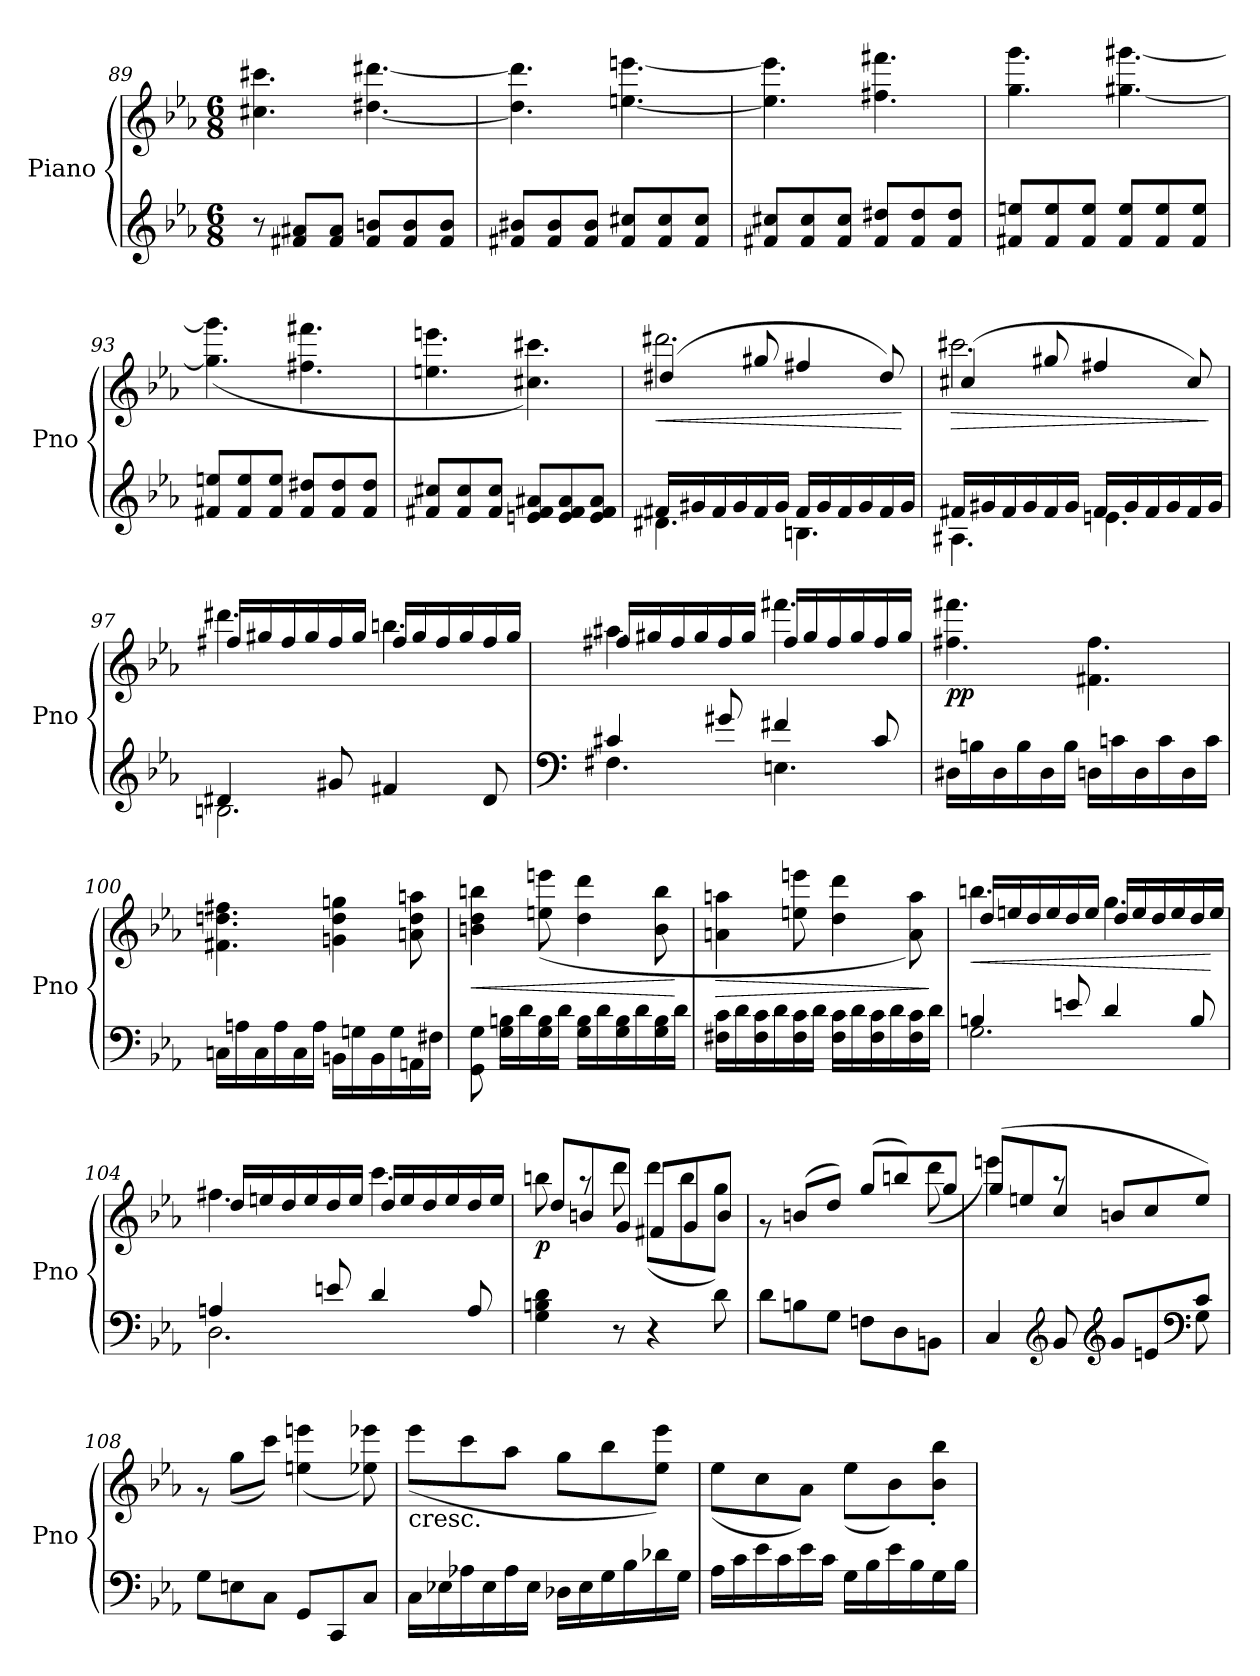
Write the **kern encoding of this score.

**kern	**kern	**dynam
*part1	*part1	*part1
*staff2	*staff1	*staff1/2
*I"Piano	*	*
*I'Pno	*	*
!!LO:LB:g=z
*clefG2	*clefG2	*
*k[b-e-a-]	*k[b-e-a-]	*
*E-:	*E-:	*
*M6/8	*M6/8	*
=89	=89	=89
*	*^	*
8r	2.ryy	4.cc#X\ 4.ccc#X\	.
8f#X/ 8a#X/L	.	.	.
8f#/ 8a#/J	.	.	.
8f#/ 8bn/L	.	[4.dd#X\ [4.ddd#X\	.
8f#/ 8b/	.	.	.
8f#/ 8b/J	.	.	.
=90	=90	=90	=90
8f#X/ 8b#X/L	2.ryy	4.dd#\] 4.ddd#\]	.
8f#/ 8b#/	.	.	.
8f#/ 8b#/J	.	.	.
8f#/ 8cc#X/L	.	[4.een\ [4.eeen\	.
8f#/ 8cc#/	.	.	.
8f#/ 8cc#/J	.	.	.
=91	=91	=91	=91
8f#X/ 8cc#X/L	2.ryy	4.ee\] 4.eee\]	.
8f#/ 8cc#/	.	.	.
8f#/ 8cc#/J	.	.	.
8f#/ 8dd#X/L	.	4.ff#X\ 4.fff#X\	.
8f#/ 8dd#/	.	.	.
8f#/ 8dd#/J	.	.	.
=92	=92	=92	=92
8f#X/ 8een/L	2.ryy	4.gg\ 4.ggg\	.
8f#/ 8ee/	.	.	.
8f#/ 8ee/J	.	.	.
8f#/ 8ee/L	.	[4.gg#X\ [4.ggg#X\	.
8f#/ 8ee/	.	.	.
8f#/ 8ee/J	.	.	.
=93	=93	=93	=93
8f#X/ 8een/L	2.ryy	(<4.gg#\] 4.ggg#\]	.
8f#/ 8ee/	.	.	.
8f#/ 8ee/J	.	.	.
8f#/ 8dd#X/L	.	4.ff#X\ 4.fff#X\	.
8f#/ 8dd#/	.	.	.
8f#/ 8dd#/J	.	.	.
!!LO:LB:g=z	!!
=94	=94	=94	=94
8f#X/ 8cc#X/L	2.ryy	4.een\ 4.eeen\	.
8f#/ 8cc#/	.	.	.
8f#/ 8cc#/J	.	.	.
8en/ 8f#/ 8a#X/L	.	4.cc#X\ 4.ccc#X\)	.
8e/ 8f#/ 8a#/	.	.	.
8e/ 8f#/ 8a#/J	.	.	.
*	*v	*v	*
=95	=95	=95
*^	*	*
!	!	!	!LO:HP:b
*	*	*^	*
*	*	*	*^	*
16f#X/LL	4.d#X\	2ryy	2.ddd#X\	(>4dd#X/	<
16g#X/	.	.	.	.	.
16f#/	.	.	.	.	.
16g#/	.	.	.	.	.
16f#/	.	.	.	8gg#X/	.
16g#/JJ	.	.	.	.	.
16f#/LL	4.Bn\	.	.	4ff#X/	.
16g#/	.	.	.	.	.
16f#/	.	8ryy	.	.	.
16g#/	.	.	.	.	.
16f#/	.	16ryy	.	8dd#/)	.
16g#/JJ	.	16ryy	.	.	[
=96	=96	=96	=96	=96	=96
!	!	!	!	!	!LO:HP:b
16f#X/LL	4.A#X\	2ryy	2.ccc#X\	(>4cc#X/	>
16g#X/	.	.	.	.	.
16f#/	.	.	.	.	.
16g#/	.	.	.	.	.
16f#/	.	.	.	8gg#X/	.
16g#/JJ	.	.	.	.	.
16f#/LL	4.en\	.	.	4ff#X/	.
16g#/	.	.	.	.	.
16f#/	.	8ryy	.	.	.
16g#/	.	.	.	.	.
16f#/	.	16ryy	.	8cc#/)	.
16g#/JJ	.	16ryy	.	.	]
!!LO:LB:g=z	!!	!!
=97	=97	=97	=97	=97	=97
4d#X/	2.Bn\	2.ryy	4.ddd#X\	16ff#X/LL	.
.	.	.	.	16gg#X/	.
.	.	.	.	16ff#/	.
.	.	.	.	16gg#/	.
8g#X/	.	.	.	16ff#/	.
.	.	.	.	16gg#/JJ	.
4f#X/	.	.	4.bbn\	16ff#/LL	.
.	.	.	.	16gg#/	.
.	.	.	.	16ff#/	.
.	.	.	.	16gg#/	.
8d#/	.	.	.	16ff#/	.
.	.	.	.	16gg#/JJ	.
=98	=98	=98	=98	=98	=98
*clefF4	*	*	*	*	*
4c#X/	4.F#X\	2.ryy	4.aa#X\	16ff#X/LL	.
.	.	.	.	16gg#X/	.
.	.	.	.	16ff#/	.
.	.	.	.	16gg#/	.
8g#X/	.	.	.	16ff#/	.
.	.	.	.	16gg#/JJ	.
4f#X/	4.En\	.	4.fff#X\	16ff#/LL	.
.	.	.	.	16gg#/	.
.	.	.	.	16ff#/	.
.	.	.	.	16gg#/	.
8c#/	.	.	.	16ff#/	.
.	.	.	.	16gg#/JJ	.
*v	*v	*	*	*	*
!!LO:PB:g=z
=99	=99	=99	=99	=99
!	!	!	!	!LO:DY:b
*	*	*v	*v	*
16D#X\LL	2.ryy	4.ff#X\ 4.fff#X\	pp
16Bn\	.	.	.
16D#\	.	.	.
16B\	.	.	.
16D#\	.	.	.
16B\JJ	.	.	.
16Dn\LL	.	4.f#X\ 4.ff#\	.
16cn\	.	.	.
16D\	.	.	.
16c\	.	.	.
16D\	.	.	.
16c\JJ	.	.	.
=100	=100	=100	=100
16Cn\LL	2.ryy	4.f#X\ 4.ddn\ 4.ff#X\	.
16An\	.	.	.
16C\	.	.	.
16A\	.	.	.
16C\	.	.	.
16A\JJ	.	.	.
16BBn\LL	.	4gn\ 4dd\ 4ggn\	.
16Gn\	.	.	.
16BB\	.	.	.
16G\	.	.	.
16AAn\	.	8an\ 8dd\ 8aan\	.
16F#X\JJ	.	.	.
*	*v	*v	*
=101	=101	=101
!	!	!LO:HP:b
*	*^	*
*	*	*^	*
8GG\ 8G\	2.ryy	4bn\ 4dd\ 4bbn\	2ryy	<
16G\ 16Bn\LL	.	.	.	.
16d\	.	.	.	.
16G\ 16B\	.	(<8een\ 8eeen\	.	.
16d\JJ	.	.	.	.
16G\ 16B\LL	.	4dd\ 4ddd\	.	.
16d\	.	.	.	.
16G\ 16B\	.	.	8ryy	.
16d\	.	.	.	.
16G\ 16B\	.	8b\ 8bb\	16ryy	.
16d\JJ	.	.	16ryy	[
!!LO:LB:g=z	!!	!!
=102	=102	=102	=102	=102
!	!	!	!	!LO:HP:b
16F#X\ 16c\LL	2.ryy	4an\ 4aan\	2ryy	>
16d\	.	.	.	.
16F#\ 16c\	.	.	.	.
16d\	.	.	.	.
16F#\ 16c\	.	8een\ 8eeen\	.	.
16d\JJ	.	.	.	.
16F#\ 16c\LL	.	4dd\ 4ddd\	.	.
16d\	.	.	.	.
16F#\ 16c\	.	.	8ryy	.
16d\	.	.	.	.
16F#\ 16c\	.	8a\ 8aa\)	16ryy	.
16d\JJ	.	.	16ryy	]
=103	=103	=103	=103	=103
*^	*	*	*	*
!	!	!	!	!	!LO:HP:b
4Bn/	2.G\	2.ryy	4.bbn\	16dd/LL	<
.	.	.	.	16een/	.
.	.	.	.	16dd/	.
.	.	.	.	16ee/	.
8en/	.	.	.	16dd/	.
.	.	.	.	16ee/JJ	.
4d/	.	.	4.gg\	16dd/LL	.
.	.	.	.	16ee/	.
.	.	.	.	16dd/	.
.	.	.	.	16ee/	.
8B/	.	.	.	16dd/	.
.	.	.	.	16ee/JJ	[
=104	=104	=104	=104	=104	=104
4An/	2.D\	2.ryy	4.ff#X\	16dd/LL	.
.	.	.	.	16een/	.
.	.	.	.	16dd/	.
.	.	.	.	16ee/	.
8en/	.	.	.	16dd/	.
.	.	.	.	16ee/JJ	.
4d/	.	.	4.ccc\	16dd/LL	.
.	.	.	.	16ee/	.
.	.	.	.	16dd/	.
.	.	.	.	16ee/	.
8A/	.	.	.	16dd/	.
.	.	.	.	16ee/JJ	.
*v	*v	*	*	*	*
!!LO:LB:g=z	!!	!!
=105	=105	=105	=105	=105
!	!	!	!	!LO:DY:b
4G\ 4Bn\ 4d\	2.ryy	8bbn\	8dd/L	p
.	.	8raa	8bn/	.
8r	.	8ddd\	8g/J	.
4r	.	(<8ddd\L	8f#X/L	.
.	.	8bb\	8g/	.
8d\	.	8gg\J)	8b/J	.
=106	=106	=106	=106	=106
8d\L	2.ryy	4.ryy	8r	.
8Bn\	.	.	(>8bn/L	.
8G\J	.	.	8dd/J)	.
8Fn\L	.	4ryy	(>8gg/L	.
8D\	.	.	8bbn/)	.
8BBn\J	.	(<8ddd\	8gg/J	.
=107	=107	=107	=107	=107
*^	*	*	*	*
4C/	4.ryy	2.ryy	4eeen\)	(>8gg/L	.
.	.	.	.	8een/	.
*clefG2	*	*	*	*	*
8g/	.	.	8raa	8cc/J	.
*clefG2	*	*	*	*	*
8g/L	4ryy	.	4.ryy	8bn/L	.
8en/	.	.	.	8cc/	.
*clefF4	*	*	*	*	*
8c/J	8G\	.	.	8ee/J)	.
*v	*v	*	*	*	*
*	*	*v	*v	*
=108	=108	=108	=108
8G\L	2.ryy	8r	.
8En\	.	(<8gg\L	.
8C\J	.	8ccc\J)	.
8GG/L	.	(<4een\ 4eeen\	.
8CC/	.	.	.
8C/J	.	8ee-X\ 8eee-X\)	.
!!LO:LB:g=z	!!
=109	=109	=109	=109
!	!LO:TX:b:t=cresc.	!	!
16C\LL	2.ryy	(<8eee-\L	.
16E-X\	.	.	.
16A-X\	.	8ccc\	.
16E-\	.	.	.
16A-\	.	8aa-\J	.
16E-\JJ	.	.	.
16D-X\LL	.	8gg\L	.
16E-\	.	.	.
16G\	.	8bb-\	.
16B-\	.	.	.
16d-X\	.	8ee-\ 8eee-\J)	.
16G\JJ	.	.	.
=110	=110	=110	=110
16A-\LL	2.ryy	(<8ee-\L	.
16c\	.	.	.
16e-\	.	8cc\	.
16c\	.	.	.
16e-\	.	8a-\J)	.
16c\JJ	.	.	.
16G\LL	.	(<8ee-\L	.
16B-\	.	.	.
16e-\	.	8b-\)	.
16B-\	.	.	.
16G\	.	8b-\' 8bb-\'J	.
16B-\JJ	.	.	.
*	*v	*v	*
=	=	=
*-	*-	*-
